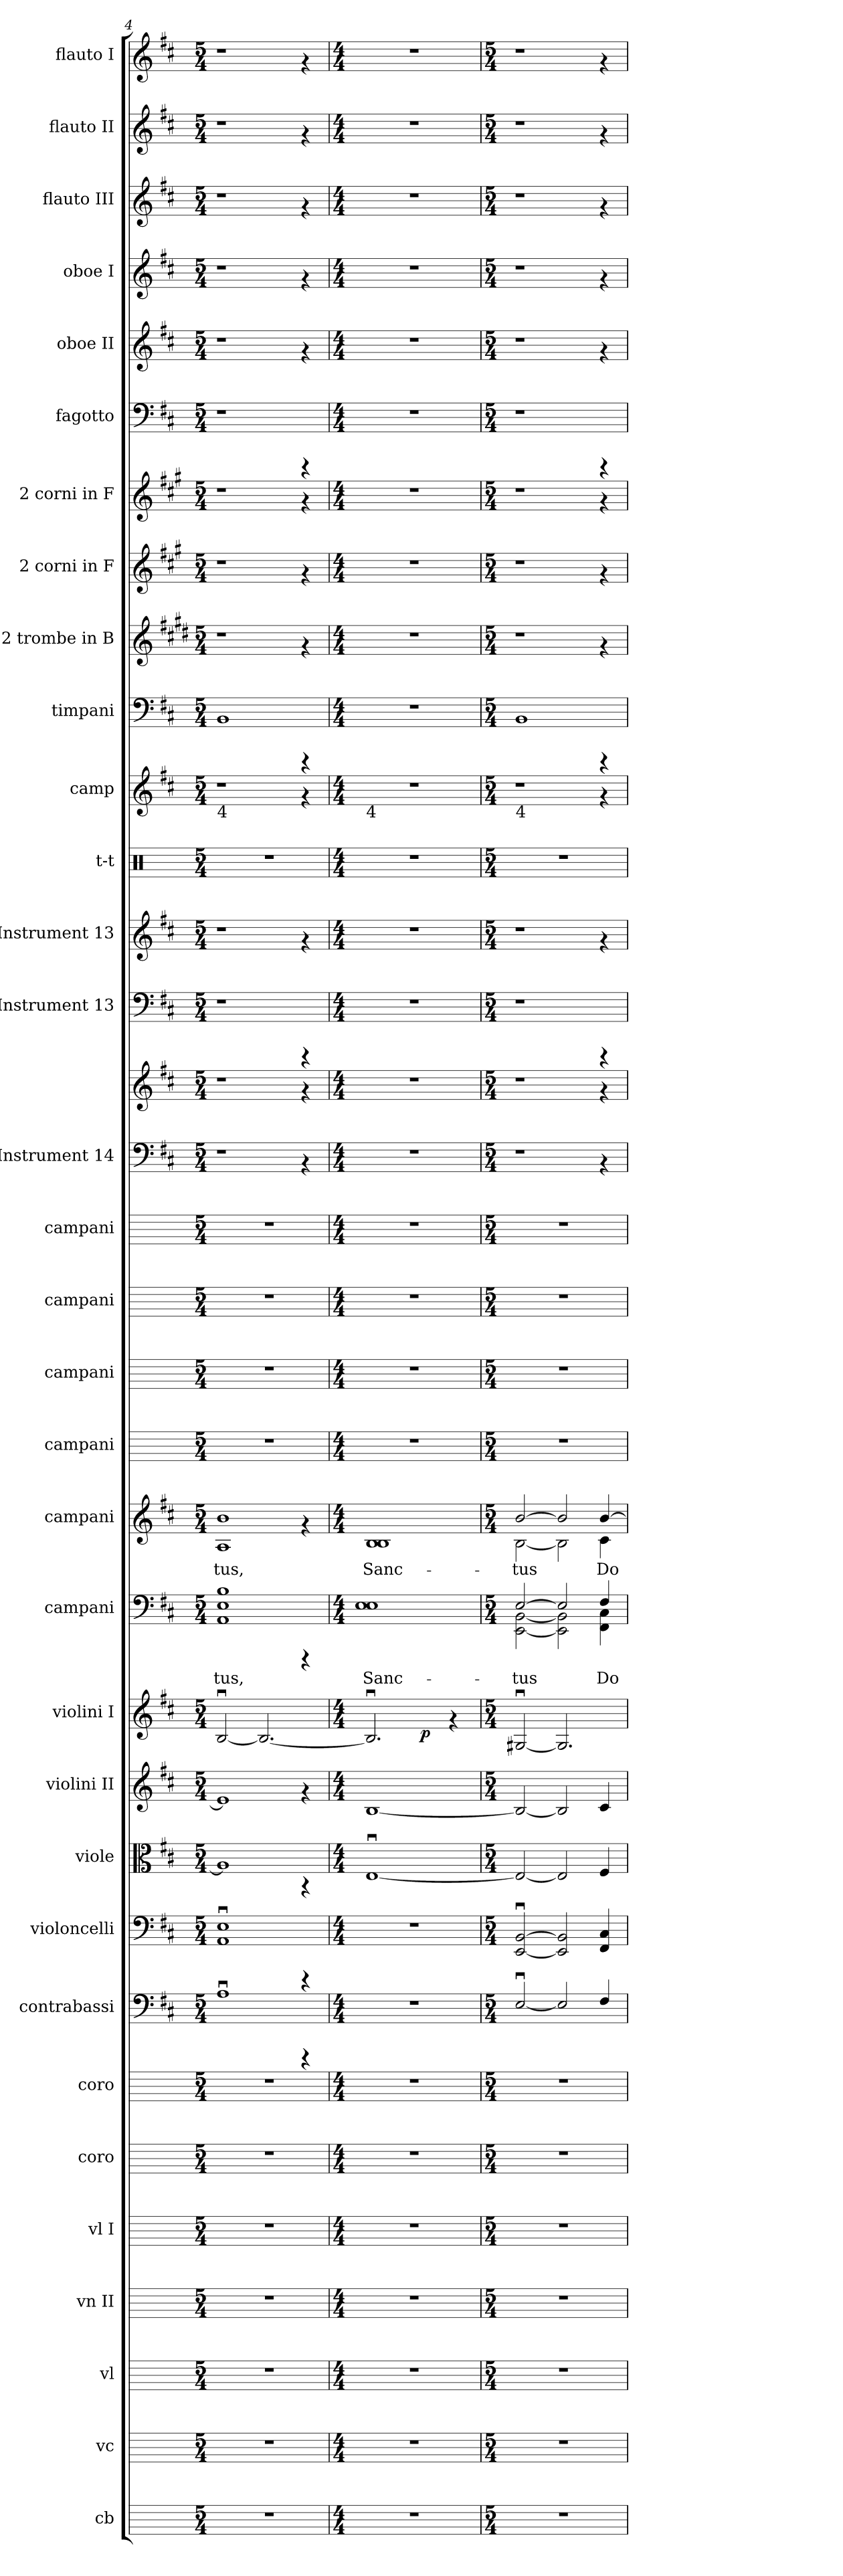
**kern	**kern	**kern	**kern	**kern	**kern	**kern	**kern	**kern	**kern	**kern	**kern	**dynam	**kern	**text	**kern	**text	**kern	**kern	**kern	**kern	**kern	**kern	**kern	**kern	**kern	**kern	**kern	**kern	**kern	**kern	**kern	**kern	**kern	**kern	**kern	**kern
*part33	*part32	*part31	*part30	*part29	*part28	*part27	*part26	*part25	*part24	*part23	*part22	*part22	*part21	*part21	*part20	*part20	*part19	*part18	*part17	*part16	*part15	*part15	*part14	*part13	*part12	*part11	*part10	*part9	*part8	*part7	*part6	*part5	*part4	*part3	*part2	*part1
*staff34	*staff33	*staff32	*staff31	*staff30	*staff29	*staff28	*staff27	*staff26	*staff25	*staff24	*staff23	*staff23	*staff22	*staff22	*staff21	*staff21	*staff20	*staff19	*staff18	*staff17	*staff16	*staff15	*staff14	*staff13	*staff12	*staff11	*staff10	*staff9	*staff8	*staff7	*staff6	*staff5	*staff4	*staff3	*staff2	*staff1
*I"cb	*I"vc	*I"vl	*I"vn II	*I"vl I	*I"coro	*I"coro	*I"contrabassi	*I"violoncelli	*I"viole	*I"violini II	*I"violini I	*	*I"campani	*	*I"campani	*	*I"campani	*I"campani	*I"campani	*I"campani	*I"Instrument 14	*	*I"Instrument 13	*I"Instrument 13	*I"t-t	*I"camp	*I"timpani	*I"2 trombe  in B	*I"2 corni  in F	*I"2 corni  in F	*I"fagotto	*I"oboe II	*I"oboe I	*I"flauto III	*I"flauto II	*I"flauto I
*I'cb	*I'vc	*I'vl	*I'vn II	*I'vl I	*	*	*I'cb	*I'vc	*I'vl	*I'vn II	*I'vl I	*	*	*	*	*	*	*	*	*	*	*	*	*	*I't-t	*I'camp	*I'timp	*I'trb	*	*	*I'fag	*I'ob II	*I'ob I	*I'fl III	*I'fl II	*I'fl I
*	*	*	*	*	*	*	*clefF4	*clefF4	*clefC3	*clefG2	*clefG2	*	*clefF4	*	*clefG2	*	*	*	*	*	*clefF4	*clefG2	*clefF4	*clefG2	*clefX	*clefG2	*clefF4	*clefG2	*clefG2	*clefG2	*clefF4	*clefG2	*clefG2	*clefG2	*clefG2	*clefG2
*	*	*	*	*	*	*	*ITrd7c12	*	*	*	*	*	*	*	*	*	*	*	*	*	*	*	*	*	*ITrd-1c-2	*	*	*ITrd1c2	*ITrd4c7	*ITrd4c7	*	*	*	*	*	*
*k[]	*k[]	*k[]	*k[]	*k[]	*k[]	*k[]	*k[f#c#]	*k[f#c#]	*k[f#c#]	*k[f#c#]	*k[f#c#]	*	*k[f#c#]	*	*k[f#c#]	*	*k[]	*k[]	*k[]	*k[]	*k[f#c#]	*k[f#c#]	*k[f#c#]	*k[f#c#]	*	*k[f#c#]	*k[f#c#]	*k[f#c#]	*k[f#c#]	*k[f#c#]	*k[f#c#]	*k[f#c#]	*k[f#c#]	*k[f#c#]	*k[f#c#]	*k[f#c#]
*C:	*C:	*C:	*C:	*C:	*C:	*C:	*D:	*D:	*D:	*D:	*D:	*	*D:	*	*D:	*	*C:	*C:	*C:	*C:	*D:	*D:	*D:	*D:	*	*D:	*D:	*D:	*D:	*D:	*D:	*D:	*D:	*D:	*D:	*D:
*M5/4	*M5/4	*M5/4	*M5/4	*M5/4	*M5/4	*M5/4	*M5/4	*M5/4	*M5/4	*M5/4	*M5/4	*	*M5/4	*	*M5/4	*	*M5/4	*M5/4	*M5/4	*M5/4	*M5/4	*M5/4	*M5/4	*M5/4	*M5/4	*M5/4	*M5/4	*M5/4	*M5/4	*M5/4	*M5/4	*M5/4	*M5/4	*M5/4	*M5/4	*M5/4
=4	=4	=4	=4	=4	=4	=4	=4	=4	=4	=4	=4	=4	=4	=4	=4	=4	=4	=4	=4	=4	=4	=4	=4	=4	=4	=4	=4	=4	=4	=4	=4	=4	=4	=4	=4	=4
!	!	!	!	!	!	!	!	!	!	!	!	!	!	!	!	!	!	!	!	!	!	!	!	!	!	!LO:TX:b:t=4	!	!	!	!	!	!	!	!	!	!
!	!	!	!	!	!	!	!	!	!	!	!	!	!	!LO:LY:b:cj	!	!LO:LY:b:rj	!	!	!	!	!	!	!	!	!	!	!	!	!	!	!	!	!	!	!	!
4%5r	4%5r	4%5r	4%5r	4%5r	4%5r	4%5r	1AAu>	1Eu> 1AAu>	1A]	1e]	[<2Bu>/	.	1B 1E 1AA	-tus,	1b 1A	-tus,	4%5r	4%5r	4%5r	4%5r	1r	1r	1r	1r	4%5r	1r	1BB	1r	1r	1r	1r	1r	1r	1r	1r	1r
.	.	.	.	.	.	.	.	.	.	.	2.B/_<	.	.	.	.	.	.	.	.	.	.	.	.	.	.	.	.	.	.	.	.	.	.	.	.	.
.	.	.	.	.	.	.	4rCCC	4rCCC	4rAA	4rf	.	.	4rCCC	.	4rf	.	.	.	.	.	4rAA	4rf	4rCCC	4rf	.	4rf	4rCCC	4rf	4rf	4rf	4rCCC	4rf	4rf	4rf	4rf	4rf
=5	=5	=5	=5	=5	=5	=5	=5	=5	=5	=5	=5	=5	=5	=5	=5	=5	=5	=5	=5	=5	=5	=5	=5	=5	=5	=5	=5	=5	=5	=5	=5	=5	=5	=5	=5	=5
*M4/4	*M4/4	*M4/4	*M4/4	*M4/4	*M4/4	*M4/4	*M4/4	*M4/4	*M4/4	*M4/4	*M4/4	*	*M4/4	*	*M4/4	*	*M4/4	*M4/4	*M4/4	*M4/4	*M4/4	*M4/4	*M4/4	*M4/4	*M4/4	*M4/4	*M4/4	*M4/4	*M4/4	*M4/4	*M4/4	*M4/4	*M4/4	*M4/4	*M4/4	*M4/4
!	!	!	!	!	!	!	!	!	!	!	!	!	!	!	!	!	!	!	!	!	!	!	!	!	!	!LO:TX:b:t=4	!	!	!	!	!	!	!	!	!	!
!	!	!	!	!	!	!	!	!	!	!	!	!	!	!LO:LY:b:cj	!	!LO:LY:b:rj	!	!	!	!	!	!	!	!	!	!	!	!	!	!	!	!	!	!	!	!
*	*	*	*	*	*	*	*	*	*	*	*^	*	*	*	*	*	*	*	*	*	*	*	*	*	*	*	*	*	*	*	*	*	*	*	*	*
1r	1r	1r	1r	1r	1r	1r	1r	1r	[<1Eu>	[<1B	2.Bu</]	4ryy	.	1E 1E	Sanc-	1B 1B	Sanc-	1r	1r	1r	1r	1r	1r	1r	1r	1r	1r	1r	1r	1r	1r	1r	1r	1r	1r	1r	1r
.	.	.	.	.	.	.	.	.	.	.	.	8...ryy	.	.	.	.	.	.	.	.	.	.	.	.	.	.	.	.	.	.	.	.	.	.	.	.	.
!	!	!	!	!	!	!	!	!	!	!	!	!	!LO:DY:b	!	!	!	!	!	!	!	!	!	!	!	!	!	!	!	!	!	!	!	!	!	!	!	!
.	.	.	.	.	.	.	.	.	.	.	.	2ryy	p	.	.	.	.	.	.	.	.	.	.	.	.	.	.	.	.	.	.	.	.	.	.	.	.
.	.	.	.	.	.	.	.	.	.	.	4rf	.	.	.	.	.	.	.	.	.	.	.	.	.	.	.	.	.	.	.	.	.	.	.	.	.	.
.	.	.	.	.	.	.	.	.	.	.	.	64ryy	.	.	.	.	.	.	.	.	.	.	.	.	.	.	.	.	.	.	.	.	.	.	.	.	.
*	*	*	*	*	*	*	*	*	*	*	*v	*v	*	*	*	*	*	*	*	*	*	*	*	*	*	*	*	*	*	*	*	*	*	*	*	*	*
=6	=6	=6	=6	=6	=6	=6	=6	=6	=6	=6	=6	=6	=6	=6	=6	=6	=6	=6	=6	=6	=6	=6	=6	=6	=6	=6	=6	=6	=6	=6	=6	=6	=6	=6	=6	=6
*M5/4	*M5/4	*M5/4	*M5/4	*M5/4	*M5/4	*M5/4	*M5/4	*M5/4	*M5/4	*M5/4	*M5/4	*	*M5/4	*	*M5/4	*	*M5/4	*M5/4	*M5/4	*M5/4	*M5/4	*M5/4	*M5/4	*M5/4	*M5/4	*M5/4	*M5/4	*M5/4	*M5/4	*M5/4	*M5/4	*M5/4	*M5/4	*M5/4	*M5/4	*M5/4
*	*	*	*	*	*	*	*	*	*	*	*^	*	*^	*	*	*	*	*	*	*	*	*	*	*	*	*	*	*	*	*	*	*	*	*	*	*
!	!	!	!	!	!	!	!	!	!	!	!	!	!	!	!	!	!	!	!	!	!	!	!	!	!	!	!	!LO:TX:b:t=4	!	!	!	!	!	!	!	!	!	!
!	!	!	!	!	!	!	!	!	!	!	!	!	!	!	!	!LO:LY:b:cj	!	!LO:LY:b:rj	!	!	!	!	!	!	!	!	!	!	!	!	!	!	!	!	!	!	!	!
*	*	*	*	*	*	*	*	*	*	*	*v	*v	*	*	*	*	*^	*	*	*	*	*	*	*	*	*	*	*	*	*	*	*	*	*	*	*	*	*
4%5r	4%5r	4%5r	4%5r	4%5r	4%5r	4%5r	[<2EEu>/	[>2BB/u> [<2EE/u>	2E/_<	2B/_<	[<2G#Xu>/	.	[>2E/	[<2BB\ [<2EE\	-tus	[>2b/	[<2B\	-tus	4%5r	4%5r	4%5r	4%5r	1r	1r	1r	1r	4%5r	1r	1BB	1r	1r	1r	1r	1r	1r	1r	1r	1r
!	!	!	!	!	!	!	!	!	!	!	!	!	!	!	!LO:LY:b:cj	!	!	!LO:LY:b:rj	!	!	!	!	!	!	!	!	!	!	!	!	!	!	!	!	!	!	!	!
.	.	.	.	.	.	.	2EE/]	2BB/] 2EE/]	2E/]	2B/]	2.G#/]	.	2E/]	2BB\] 2EE\]	.	2b/]	2B\]	.	.	.	.	.	.	.	.	.	.	.	.	.	.	.	.	.	.	.	.	.
!	!	!	!	!	!	!	!	!	!	!	!	!	!	!	!LO:LY:b:cj	!	!	!LO:LY:b:rj	!	!	!	!	!	!	!	!	!	!	!	!	!	!	!	!	!	!	!	!
.	.	.	.	.	.	.	4FF#/	4C#/ 4FF#/	4F#/	4c#/	.	.	4F#/	4C#\ 4FF#\	Do-	[>4b/	4c#\	Do-	.	.	.	.	4rAA	4rf	4rCCC	4rf	.	4rf	4rCCC	4rf	4rf	4rf	4rCCC	4rf	4rf	4rf	4rf	4rf
*	*	*	*	*	*	*	*	*	*	*	*	*	*v	*v	*	*	*	*	*	*	*	*	*	*	*	*	*	*	*	*	*	*	*	*	*	*	*	*
*	*	*	*	*	*	*	*	*	*	*	*	*	*	*	*v	*v	*	*	*	*	*	*	*	*	*	*	*	*	*	*	*	*	*	*	*	*	*
=	=	=	=	=	=	=	=	=	=	=	=	=	=	=	=	=	=	=	=	=	=	=	=	=	=	=	=	=	=	=	=	=	=	=	=	=
*-	*-	*-	*-	*-	*-	*-	*-	*-	*-	*-	*-	*-	*-	*-	*-	*-	*-	*-	*-	*-	*-	*-	*-	*-	*-	*-	*-	*-	*-	*-	*-	*-	*-	*-	*-	*-
